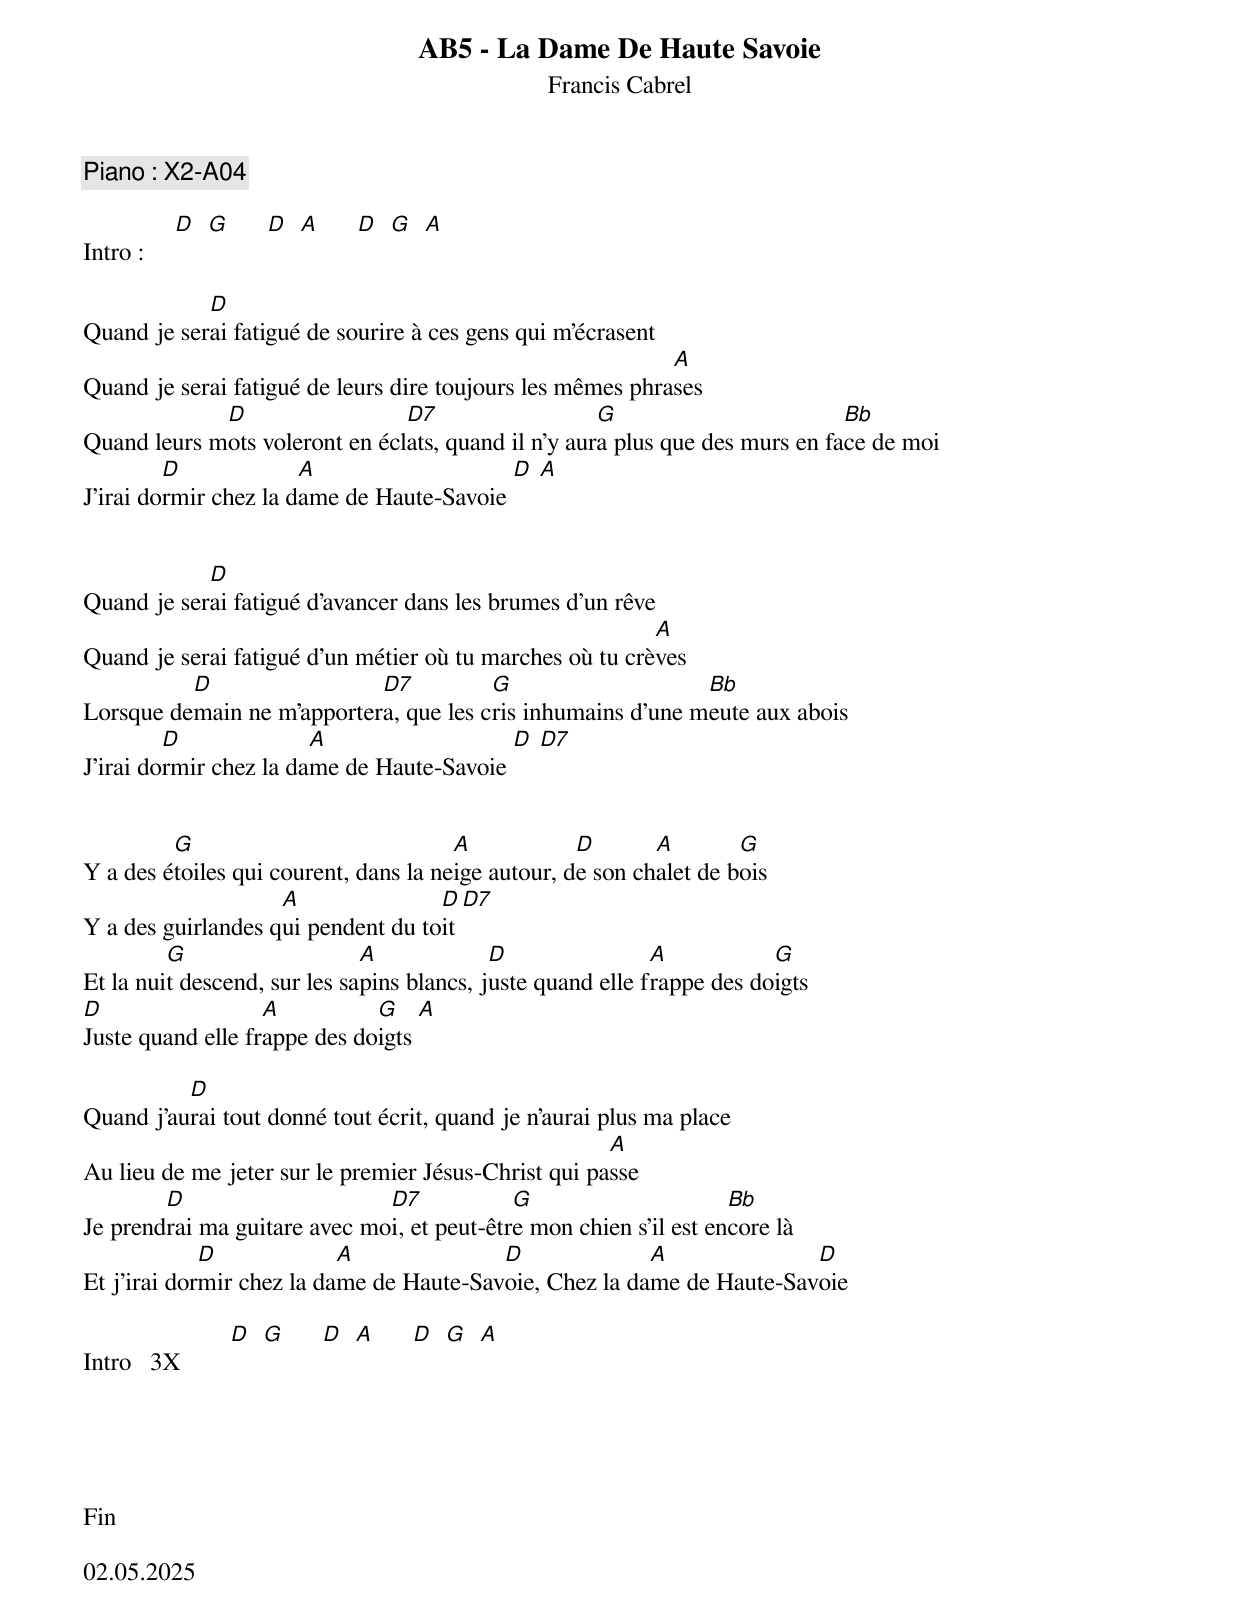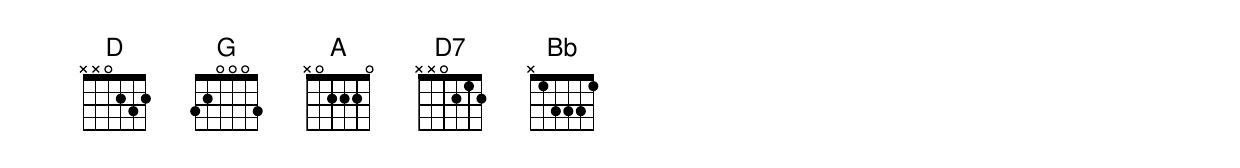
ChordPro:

{title: AB5 - La Dame De Haute Savoie}
{subtitle: Francis Cabrel }
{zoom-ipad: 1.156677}
{c:Piano : X2-A04}

Intro :     [D]  [G]      [D]  [A]      [D]  [G]  [A]

Quand je ser[D]ai fatigué de sourire à ces gens qui m'écrasent
Quand je serai fatigué de leurs dire toujours les mêmes phra[A]ses
Quand leurs m[D]ots voleront en écl[D7]ats, quand il n'y aur[G]a plus que des murs en fa[Bb]ce de moi
J'irai do[D]rmir chez la d[A]ame de Haute-Savoie [D] [A]


Quand je ser[D]ai fatigué d'avancer dans les brumes d'un rêve
Quand je serai fatigué d'un métier où tu marches où tu crè[A]ves
Lorsque de[D]main ne m'apporter[D7]a, que les c[G]ris inhumains d'une m[Bb]eute aux abois
J'irai do[D]rmir chez la da[A]me de Haute-Savoie [D] [D7]


Y a des é[G]toiles qui courent, dans la ne[A]ige autour, d[D]e son ch[A]alet de b[G]ois
Y a des guirlandes q[A]ui pendent du to[D]it [D7]
Et la nui[G]t descend, sur les sa[A]pins blancs, j[D]uste quand elle f[A]rappe des do[G]igts
[D]Juste quand elle fr[A]appe des do[G]igts [A]

Quand j'au[D]rai tout donné tout écrit, quand je n'aurai plus ma place
Au lieu de me jeter sur le premier Jésus-Christ qui pa[A]sse
Je prend[D]rai ma guitare avec mo[D7]i, et peut-êtr[G]e mon chien s'il est en[Bb]core là
Et j'irai dor[D]mir chez la da[A]me de Haute-Sav[D]oie, Chez la da[A]me de Haute-Sav[D]oie

Intro   3X        [D]  [G]      [D]  [A]      [D]  [G]  [A]





Fin

02.05.2025
